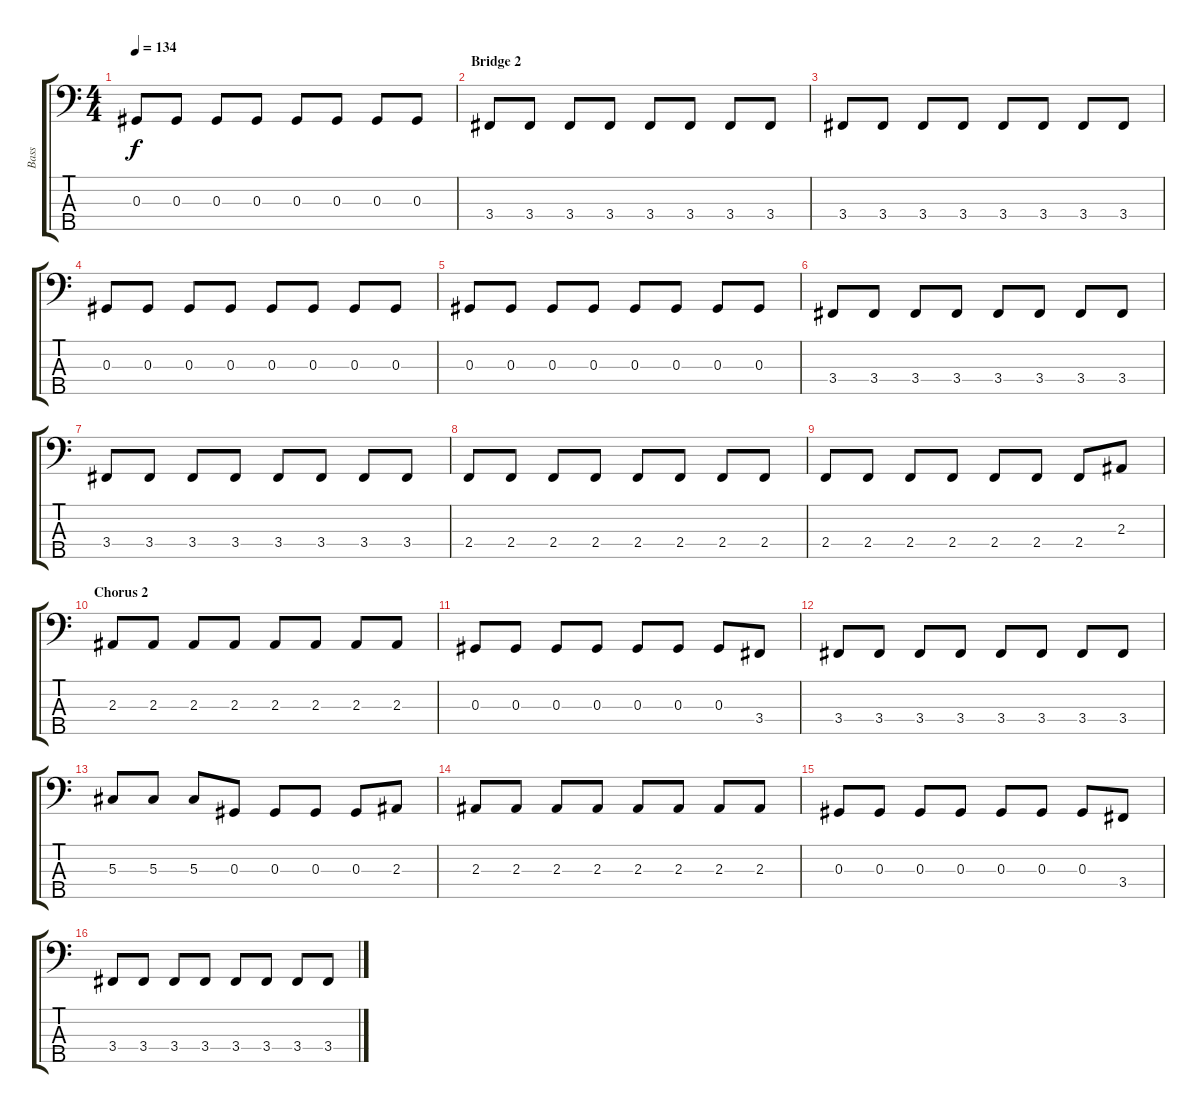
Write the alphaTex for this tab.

\track ("Bass" "Bass") {instrument electricbasspick}
\staff {score tabs}
\tuning (Gb2 Db2 Ab1 Eb1 Bb0) {hide}
\ts (4 4)
\tempo 134
\clef f4
\ks c
0.3.8{dy f} 0.3.8 0.3.8 0.3.8 0.3.8 0.3.8 0.3.8 0.3.8 |
\section ("" "Bridge 2")
3.4.8 3.4.8 3.4.8 3.4.8 3.4.8 3.4.8 3.4.8 3.4.8 |
3.4.8 3.4.8 3.4.8 3.4.8 3.4.8 3.4.8 3.4.8 3.4.8 |
0.3.8 0.3.8 0.3.8 0.3.8 0.3.8 0.3.8 0.3.8 0.3.8 |
0.3.8 0.3.8 0.3.8 0.3.8 0.3.8 0.3.8 0.3.8 0.3.8 |
3.4.8 3.4.8 3.4.8 3.4.8 3.4.8 3.4.8 3.4.8 3.4.8 |
3.4.8 3.4.8 3.4.8 3.4.8 3.4.8 3.4.8 3.4.8 3.4.8 |
2.4.8 2.4.8 2.4.8 2.4.8 2.4.8 2.4.8 2.4.8 2.4.8 |
2.4.8 2.4.8 2.4.8 2.4.8 2.4.8 2.4.8 2.4.8 2.3.8 |
\section ("" "Chorus 2")
2.3.8 2.3.8 2.3.8 2.3.8 2.3.8 2.3.8 2.3.8 2.3.8 |
0.3.8 0.3.8 0.3.8 0.3.8 0.3.8 0.3.8 0.3.8 3.4.8 |
3.4.8 3.4.8 3.4.8 3.4.8 3.4.8 3.4.8 3.4.8 3.4.8 |
5.3.8 5.3.8 5.3.8 0.3.8 0.3.8 0.3.8 0.3.8 2.3.8 |
2.3.8 2.3.8 2.3.8 2.3.8 2.3.8 2.3.8 2.3.8 2.3.8 |
0.3.8 0.3.8 0.3.8 0.3.8 0.3.8 0.3.8 0.3.8 3.4.8 |
3.4.8 3.4.8 3.4.8 3.4.8 3.4.8 3.4.8 3.4.8 3.4.8
